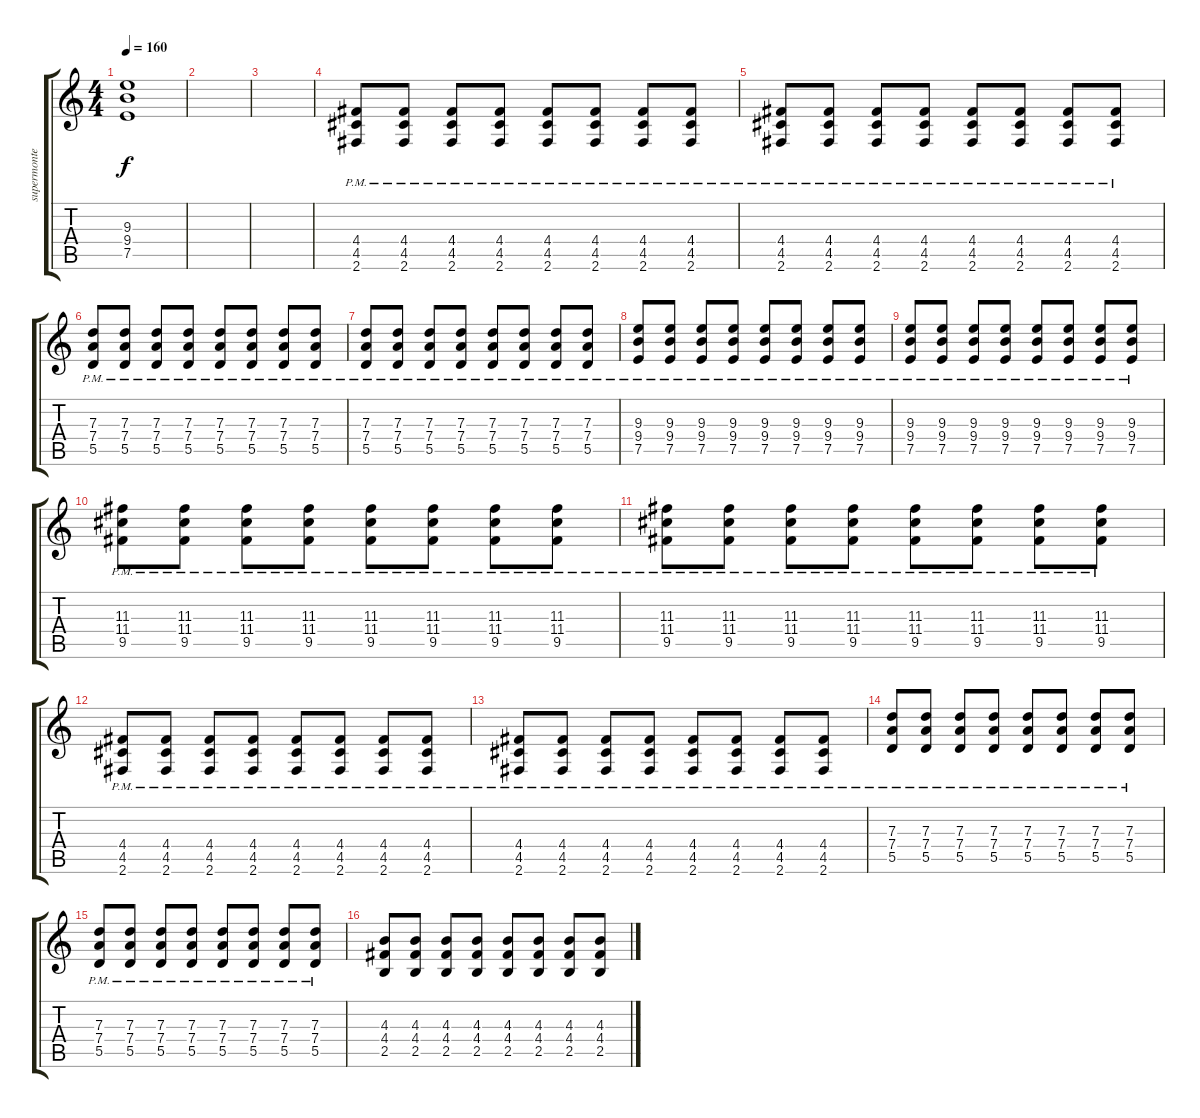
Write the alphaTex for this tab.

\track ("supermontero" "supermonte") {instrument overdrivenguitar}
\staff {score tabs}
\tuning (E4 B3 G3 D3 A2 E2) {hide}
\ts (4 4)
\tempo 160
\clef g2
\ks c
(9.3 9.4 7.5).1{dy f} |
|
|
(4.4{pm} 4.5{pm} 2.6{pm}).8 (4.4{pm} 4.5{pm} 2.6{pm}).8 (4.4{pm} 4.5{pm} 2.6{pm}).8 (4.4{pm} 4.5{pm} 2.6{pm}).8 (4.4{pm} 4.5{pm} 2.6{pm}).8 (4.4{pm} 4.5{pm} 2.6{pm}).8 (4.4{pm} 4.5{pm} 2.6{pm}).8 (4.4{pm} 4.5{pm} 2.6{pm}).8 |
(4.4{pm} 4.5{pm} 2.6{pm}).8 (4.4{pm} 4.5{pm} 2.6{pm}).8 (4.4{pm} 4.5{pm} 2.6{pm}).8 (4.4{pm} 4.5{pm} 2.6{pm}).8 (4.4{pm} 4.5{pm} 2.6{pm}).8 (4.4{pm} 4.5{pm} 2.6{pm}).8 (4.4{pm} 4.5{pm} 2.6{pm}).8 (4.4{pm} 4.5{pm} 2.6{pm}).8 |
(7.3{pm} 7.4{pm} 5.5{pm}).8 (7.3{pm} 7.4{pm} 5.5{pm}).8 (7.3{pm} 7.4{pm} 5.5{pm}).8 (7.3{pm} 7.4{pm} 5.5{pm}).8 (7.3{pm} 7.4{pm} 5.5{pm}).8 (7.3{pm} 7.4{pm} 5.5{pm}).8 (7.3{pm} 7.4{pm} 5.5{pm}).8 (7.3{pm} 7.4{pm} 5.5{pm}).8 |
(7.3{pm} 7.4{pm} 5.5{pm}).8 (7.3{pm} 7.4{pm} 5.5{pm}).8 (7.3{pm} 7.4{pm} 5.5{pm}).8 (7.3{pm} 7.4{pm} 5.5{pm}).8 (7.3{pm} 7.4{pm} 5.5{pm}).8 (7.3{pm} 7.4{pm} 5.5{pm}).8 (7.3{pm} 7.4{pm} 5.5{pm}).8 (7.3{pm} 7.4{pm} 5.5{pm}).8 |
(9.3{pm} 9.4{pm} 7.5{pm}).8 (9.3{pm} 9.4{pm} 7.5{pm}).8 (9.3{pm} 9.4{pm} 7.5{pm}).8 (9.3{pm} 9.4{pm} 7.5{pm}).8 (9.3{pm} 9.4{pm} 7.5{pm}).8 (9.3{pm} 9.4{pm} 7.5{pm}).8 (9.3{pm} 9.4{pm} 7.5{pm}).8 (9.3{pm} 9.4{pm} 7.5{pm}).8 |
(9.3{pm} 9.4{pm} 7.5{pm}).8 (9.3{pm} 9.4{pm} 7.5{pm}).8 (9.3{pm} 9.4{pm} 7.5{pm}).8 (9.3{pm} 9.4{pm} 7.5{pm}).8 (9.3{pm} 9.4{pm} 7.5{pm}).8 (9.3{pm} 9.4{pm} 7.5{pm}).8 (9.3{pm} 9.4{pm} 7.5{pm}).8 (9.3{pm} 9.4{pm} 7.5{pm}).8 |
(11.3{pm} 11.4{pm} 9.5{pm}).8 (11.3{pm} 11.4{pm} 9.5{pm}).8 (11.3{pm} 11.4{pm} 9.5{pm}).8 (11.3{pm} 11.4{pm} 9.5{pm}).8 (11.3{pm} 11.4{pm} 9.5{pm}).8 (11.3{pm} 11.4{pm} 9.5{pm}).8 (11.3{pm} 11.4{pm} 9.5{pm}).8 (11.3{pm} 11.4{pm} 9.5{pm}).8 |
(11.3{pm} 11.4{pm} 9.5{pm}).8 (11.3{pm} 11.4{pm} 9.5{pm}).8 (11.3{pm} 11.4{pm} 9.5{pm}).8 (11.3{pm} 11.4{pm} 9.5{pm}).8 (11.3{pm} 11.4{pm} 9.5{pm}).8 (11.3{pm} 11.4{pm} 9.5{pm}).8 (11.3{pm} 11.4{pm} 9.5{pm}).8 (11.3{pm} 11.4{pm} 9.5{pm}).8 |
(4.4{pm} 4.5{pm} 2.6{pm}).8 (4.4{pm} 4.5{pm} 2.6{pm}).8 (4.4{pm} 4.5{pm} 2.6{pm}).8 (4.4{pm} 4.5{pm} 2.6{pm}).8 (4.4{pm} 4.5{pm} 2.6{pm}).8 (4.4{pm} 4.5{pm} 2.6{pm}).8 (4.4{pm} 4.5{pm} 2.6{pm}).8 (4.4{pm} 4.5{pm} 2.6{pm}).8 |
(4.4{pm} 4.5{pm} 2.6{pm}).8 (4.4{pm} 4.5{pm} 2.6{pm}).8 (4.4{pm} 4.5{pm} 2.6{pm}).8 (4.4{pm} 4.5{pm} 2.6{pm}).8 (4.4{pm} 4.5{pm} 2.6{pm}).8 (4.4{pm} 4.5{pm} 2.6{pm}).8 (4.4{pm} 4.5{pm} 2.6{pm}).8 (4.4{pm} 4.5{pm} 2.6{pm}).8 |
(7.3{pm} 7.4{pm} 5.5{pm}).8 (7.3{pm} 7.4{pm} 5.5{pm}).8 (7.3{pm} 7.4{pm} 5.5{pm}).8 (7.3{pm} 7.4{pm} 5.5{pm}).8 (7.3{pm} 7.4{pm} 5.5{pm}).8 (7.3{pm} 7.4{pm} 5.5{pm}).8 (7.3{pm} 7.4{pm} 5.5{pm}).8 (7.3{pm} 7.4{pm} 5.5{pm}).8 |
(7.3{pm} 7.4{pm} 5.5{pm}).8 (7.3{pm} 7.4{pm} 5.5{pm}).8 (7.3{pm} 7.4{pm} 5.5{pm}).8 (7.3{pm} 7.4{pm} 5.5{pm}).8 (7.3{pm} 7.4{pm} 5.5{pm}).8 (7.3{pm} 7.4{pm} 5.5{pm}).8 (7.3{pm} 7.4{pm} 5.5{pm}).8 (7.3{pm} 7.4{pm} 5.5{pm}).8 |
(4.3 4.4 2.5).8 (4.3 4.4 2.5).8 (4.3 4.4 2.5).8 (4.3 4.4 2.5).8 (4.3 4.4 2.5).8 (4.3 4.4 2.5).8 (4.3 4.4 2.5).8 (4.3 4.4 2.5).8
